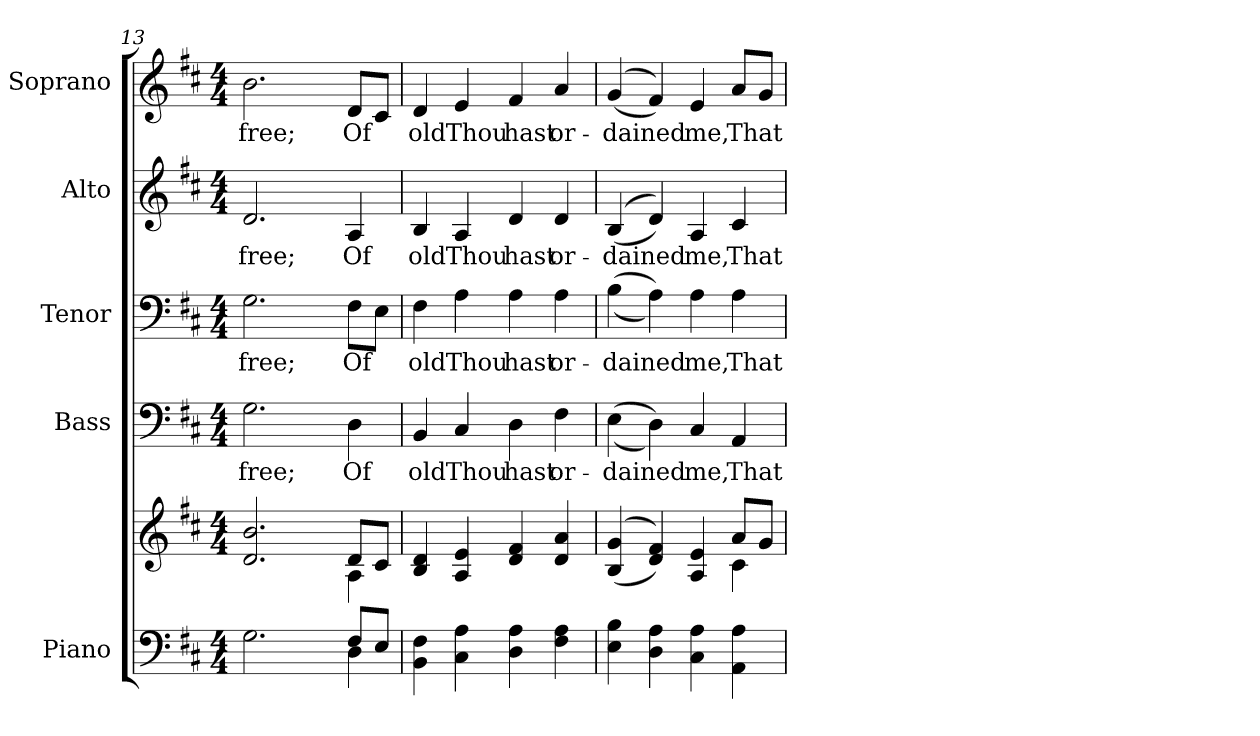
**kern	**kern	**kern	**text	**kern	**text	**kern	**text	**kern	**text
*part5	*part5	*part4	*part4	*part3	*part3	*part2	*part2	*part1	*part1
*staff6	*staff5	*staff4	*staff4	*staff3	*staff3	*staff2	*staff2	*staff1	*staff1
*I"Piano	*	*I"Bass	*	*I"Tenor	*	*I"Alto	*	*I"Soprano	*
*I'Pno.	*	*I'B.	*	*I'T.	*	*I'A.	*	*I'S.	*
!!LO:PB:g=z
*clefF4	*clefG2	*clefF4	*	*clefF4	*	*clefG2	*	*clefG2	*
*k[f#c#]	*k[f#c#]	*k[f#c#]	*	*k[f#c#]	*	*k[f#c#]	*	*k[f#c#]	*
*D:	*D:	*D:	*	*D:	*	*D:	*	*D:	*
*M4/4	*M4/4	*M4/4	*	*M4/4	*	*M4/4	*	*M4/4	*
=13	=13	=13	=13	=13	=13	=13	=13	=13	=13
*^	*^	*	*	*	*	*	*	*	*
!	!	!	!	!	!LO:LY:b:color=#000000	!	!	!	!	!	!
!	!	!	!	!	!	!	!LO:LY:b:color=#000000	!	!	!	!
!	!	!	!	!	!	!	!	!	!LO:LY:b:color=#000000	!	!
!	!	!	!	!	!	!	!	!	!	!	!LO:LY:b:color=#000000
2.Gi\	2ryy	2.di/ 2.bi	2ryy	2.Gi\	free;	2.Gi\	free;	2.di/	free;	2.bi\	free;
.	4ryy	.	4ryy	.	.	.	.	.	.	.	.
!	!	!	!	!	!LO:LY:b:color=#000000	!	!	!	!	!	!
!	!	!	!	!	!	!	!LO:LY:b:color=#000000	!	!	!	!
!	!	!	!	!	!	!	!	!	!LO:LY:b:color=#000000	!	!
!	!	!	!	!	!	!	!	!	!	!	!LO:LY:b:color=#000000
8F#i/L	4Di\	8di/L	4Ai\	4Di\	Of	8F#i\L	Of	4Ai/	Of	8di/L	Of
8Ei/J	.	8c#i/J	.	.	.	8Ei\J	.	.	.	8c#i/J	.
*v	*v	*	*	*	*	*	*	*	*	*	*
*	*v	*v	*	*	*	*	*	*	*	*
=14	=14	=14	=14	=14	=14	=14	=14	=14	=14
!	!	!	!LO:LY:b:color=#000000	!	!	!	!	!	!
!	!	!	!	!	!LO:LY:b:color=#000000	!	!	!	!
!	!	!	!	!	!	!	!LO:LY:b:color=#000000	!	!
!	!	!	!	!	!	!	!	!	!LO:LY:b:color=#000000
4BBi\ 4F#i	4Bi/ 4di	4BBi/	old	4F#i\	old	4Bi/	old	4di/	old
!	!	!	!LO:LY:b:color=#000000	!	!	!	!	!	!
!	!	!	!	!	!LO:LY:b:color=#000000	!	!	!	!
!	!	!	!	!	!	!	!LO:LY:b:color=#000000	!	!
!	!	!	!	!	!	!	!	!	!LO:LY:b:color=#000000
4C#i\ 4Ai	4Ai/ 4ei	4C#i/	Thou	4Ai\	Thou	4Ai/	Thou	4ei/	Thou
!	!	!	!LO:LY:b:color=#000000	!	!	!	!	!	!
!	!	!	!	!	!LO:LY:b:color=#000000	!	!	!	!
!	!	!	!	!	!	!	!LO:LY:b:color=#000000	!	!
!	!	!	!	!	!	!	!	!	!LO:LY:b:color=#000000
4Di\ 4Ai	4di/ 4f#i	4Di\	hast	4Ai\	hast	4di/	hast	4f#i/	hast
!	!	!	!LO:LY:b:color=#000000	!	!	!	!	!	!
!	!	!	!	!	!LO:LY:b:color=#000000	!	!	!	!
!	!	!	!	!	!	!	!LO:LY:b:color=#000000	!	!
!	!	!	!	!	!	!	!	!	!LO:LY:b:color=#000000
4F#i\ 4Ai	4di/ 4ai	4F#i\	or-	4Ai\	or-	4di/	or-	4ai/	or-
!!LO:PB:g=z
=15	=15	=15	=15	=15	=15	=15	=15	=15	=15
*	*^	*	*	*	*	*	*	*	*
!	!	!	!	!LO:LY:b:color=#000000	!	!	!	!	!	!
!	!	!	!	!	!	!LO:LY:b:color=#000000	!	!	!	!
!	!	!	!	!	!	!	!	!LO:LY:b:color=#000000	!	!
!	!	!	!	!	!	!	!	!	!	!LO:LY:b:color=#000000
4Ei\ 4Bi	((4Bi/ 4gi	2ryy	((4Ei\	-dained	((4Bi\	-dained	((4Bi/	-dained	((4gi/	-dained
4Di\ 4Ai	4di/ 4f#i))	.	4Di\))	.	4Ai\))	.	4di/))	.	4f#i/))	.
!	!	!	!	!LO:LY:b:color=#000000	!	!	!	!	!	!
!	!	!	!	!	!	!LO:LY:b:color=#000000	!	!	!	!
!	!	!	!	!	!	!	!	!LO:LY:b:color=#000000	!	!
!	!	!	!	!	!	!	!	!	!	!LO:LY:b:color=#000000
4C#i\ 4Ai	4Ai/ 4ei	4ryy	4C#i/	me,	4Ai\	me,	4Ai/	me,	4ei/	me,
!	!	!	!	!LO:LY:b:color=#000000	!	!	!	!	!	!
!	!	!	!	!	!	!LO:LY:b:color=#000000	!	!	!	!
!	!	!	!	!	!	!	!	!LO:LY:b:color=#000000	!	!
!	!	!	!	!	!	!	!	!	!	!LO:LY:b:color=#000000
4AAi\ 4Ai	8ai/L	4c#i\	4AAi/	That	4Ai\	That	4c#i/	That	8ai/L	That
.	8gi/J	.	.	.	.	.	.	.	8gi/J	.
*	*v	*v	*	*	*	*	*	*	*	*
=	=	=	=	=	=	=	=	=	=
*-	*-	*-	*-	*-	*-	*-	*-	*-	*-
